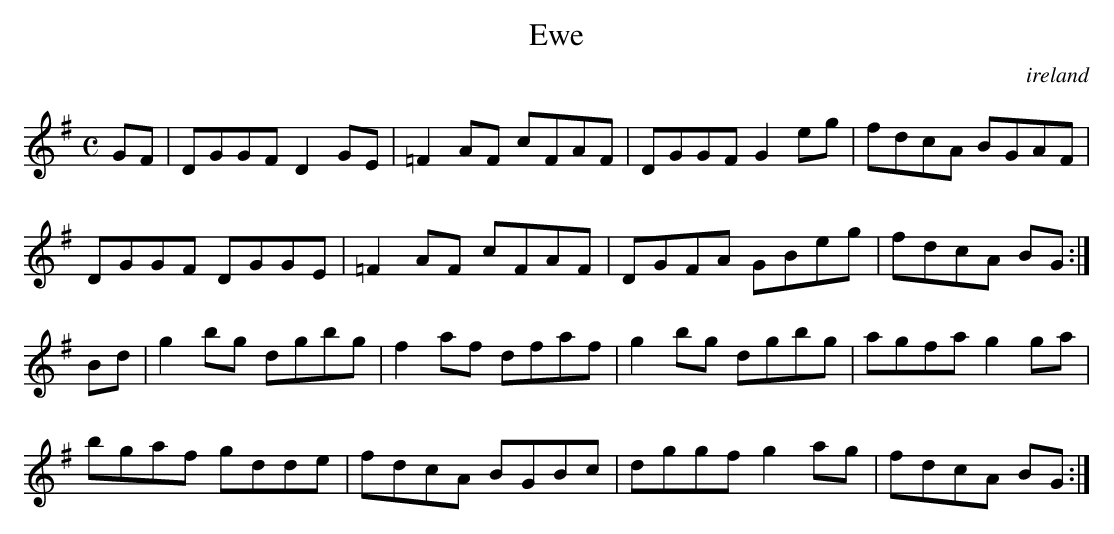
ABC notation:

X:1
T:Ewe
O:ireland
M:C
L:1/8
K:G Major
GF|DGGF D2GE|=F2AF cFAF|DGGF G2eg|fdcA BGAF|!
DGGF DGGE|=F2AF cFAF|DGFA GBeg|fdcA BG:|!
Bd|g2bg dgbg|f2af dfaf|g2bg dgbg|agfa g2ga|!
bgaf gdde|fdcA BGBc|dggf g2ag|fdcA BG:|!
